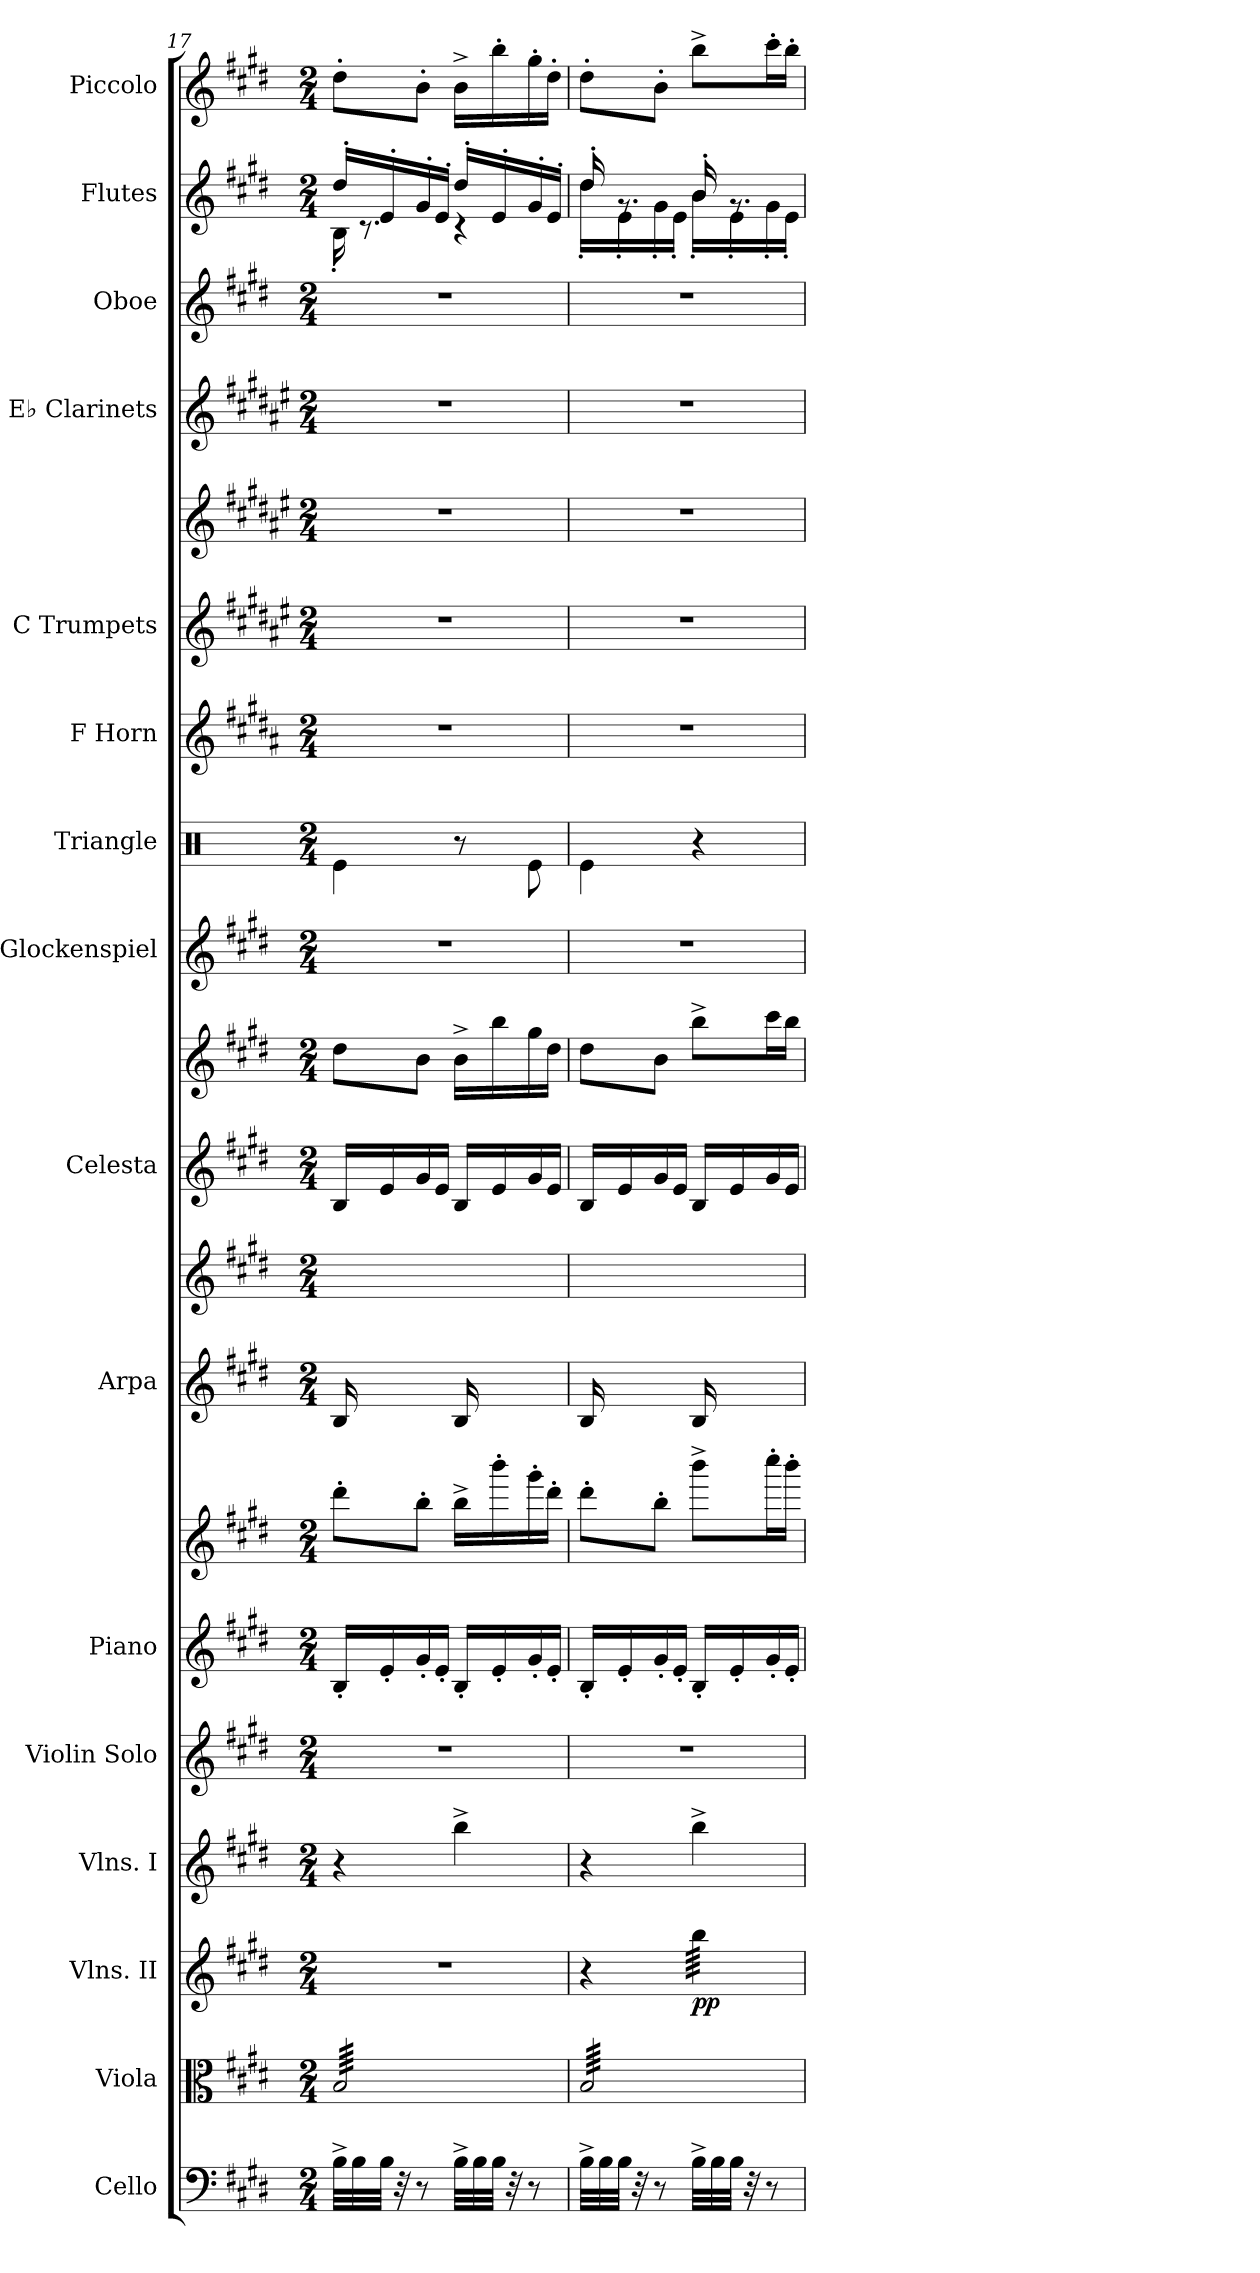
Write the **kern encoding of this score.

**kern	**kern	**kern	**dynam	**kern	**kern	**kern	**kern	**kern	**kern	**kern	**kern	**kern	**kern	**kern	**kern	**kern	**kern	**kern	**kern	**kern
*part16	*part15	*part14	*part14	*part13	*part12	*part11	*part11	*part10	*part10	*part9	*part9	*part8	*part7	*part6	*part5	*part5	*part4	*part3	*part2	*part1
*staff20	*staff19	*staff18	*staff18	*staff17	*staff16	*staff15	*staff14	*staff13	*staff12	*staff11	*staff10	*staff9	*staff8	*staff7	*staff6	*staff5	*staff4	*staff3	*staff2	*staff1
*I"Cello	*I"Viola	*I"Vlns. II	*	*I"Vlns. I	*I"Violin Solo	*I"Piano	*	*I"Arpa	*	*I"Celesta	*	*I"Glockenspiel	*I"Triangle	*I"F Horn	*I"C Trumpets	*	*I"E♭ Clarinets	*I"Oboe	*I"Flutes	*I"Piccolo
*	*	*I'Vlns. II	*	*I'Vlns. I	*I'Vln. solo	*I'Pno.	*	*I'Arpa	*	*I'Cel.	*	*I'Glock.	*I'Trgl.	*I'F Hn.	*I'C Tpt.	*	*I'E♭ Cl.	*I'Ob.	*I'Fl.	*I'Picc.
!!LO:PB:g=z
*clefF4	*clefC3	*clefG2	*	*clefG2	*clefG2	*clefG2	*clefG2	*clefG2	*clefG2	*clefG2	*clefG2	*clefG2	*clefX	*clefG2	*clefG2	*clefG2	*clefG2	*clefG2	*clefG2	*clefG2
*	*	*	*	*	*	*	*	*	*	*ITrd-7c-12	*ITrd-7c-12	*ITrd-14c-24	*	*ITrd4c7	*ITrd1c2	*ITrd1c2	*ITrd1c2	*	*	*ITrd-7c-12
*k[f#c#g#d#]	*k[f#c#g#d#]	*k[f#c#g#d#]	*	*k[f#c#g#d#]	*k[f#c#g#d#]	*k[f#c#g#d#]	*k[f#c#g#d#]	*k[f#c#g#d#]	*k[f#c#g#d#]	*k[f#c#g#d#]	*k[f#c#g#d#]	*k[f#c#g#d#]	*k[]	*k[f#c#g#d#]	*k[f#c#g#d#]	*k[f#c#g#d#]	*k[f#c#g#d#]	*k[f#c#g#d#]	*k[f#c#g#d#]	*k[f#c#g#d#]
*M2/4	*M2/4	*M2/4	*	*M2/4	*M2/4	*M2/4	*M2/4	*M2/4	*M2/4	*M2/4	*M2/4	*M2/4	*M2/4	*M2/4	*M2/4	*M2/4	*M2/4	*M2/4	*M2/4	*M2/4
=17	=17	=17	=17	=17	=17	=17	=17	=17	=17	=17	=17	=17	=17	=17	=17	=17	=17	=17	=17	=17
*	*	*	*	*	*	*	*	*^	*	*	*	*	*	*	*	*	*	*	*^	*
*	*tremolo	*	*	*	*	*	*	*	*	*	*	*	*	*	*	*	*	*	*	*	*	*
32B^\LLL	64B/LLLL	2r	.	4r	2r	16B'/LL	8ddd#'\L	16B/LL	2ryy	16ryy	16b/LL	8ddd#\L	2r	4Re\	2r	2r	2r	2r	2r	16dd#'/LL	16B'\	8ddd#'\L
.	64B/	.	.	.	.	.	.	.	.	.	.	.	.	.	.	.	.	.	.	.	.	.
32B\	64B/	.	.	.	.	.	.	.	.	.	.	.	.	.	.	.	.	.	.	.	.	.
.	64B/	.	.	.	.	.	.	.	.	.	.	.	.	.	.	.	.	.	.	.	.	.
32B\JJJ	64B/	.	.	.	.	16e'/	.	8.ryy	.	16e\	16ee/	.	.	.	.	.	.	.	.	16e'/	8.rc	.
.	64B/	.	.	.	.	.	.	.	.	.	.	.	.	.	.	.	.	.	.	.	.	.
32r	64B/	.	.	.	.	.	.	.	.	.	.	.	.	.	.	.	.	.	.	.	.	.
.	64B/	.	.	.	.	.	.	.	.	.	.	.	.	.	.	.	.	.	.	.	.	.
8r	64B/	.	.	.	.	16g#'/	8bb'\J	.	.	16a-X\	16gg#/	8bb\J	.	.	.	.	.	.	.	16g#'/	.	8bb'\J
.	64B/	.	.	.	.	.	.	.	.	.	.	.	.	.	.	.	.	.	.	.	.	.
.	64B/	.	.	.	.	.	.	.	.	.	.	.	.	.	.	.	.	.	.	.	.	.
.	64B/	.	.	.	.	.	.	.	.	.	.	.	.	.	.	.	.	.	.	.	.	.
.	64B/	.	.	.	.	16e'/JJ	.	.	.	16e\JJ	16ee/JJ	.	.	.	.	.	.	.	.	16e'/JJ	.	.
.	64B/	.	.	.	.	.	.	.	.	.	.	.	.	.	.	.	.	.	.	.	.	.
.	64B/	.	.	.	.	.	.	.	.	.	.	.	.	.	.	.	.	.	.	.	.	.
.	64B/	.	.	.	.	.	.	.	.	.	.	.	.	.	.	.	.	.	.	.	.	.
32B^\LLL	64B/	.	.	4bb^\	.	16B'/LL	16bb^\LL	16B/LL	.	16ryy	16b/LL	16bb^\LL	.	8r	.	.	.	.	.	16dd#'/LL	4rc	16bb^\LL
.	64B/	.	.	.	.	.	.	.	.	.	.	.	.	.	.	.	.	.	.	.	.	.
32B\	64B/	.	.	.	.	.	.	.	.	.	.	.	.	.	.	.	.	.	.	.	.	.
.	64B/	.	.	.	.	.	.	.	.	.	.	.	.	.	.	.	.	.	.	.	.	.
32B\JJJ	64B/	.	.	.	.	16e'/	16bbb'\	8.ryy	.	16e\	16ee/	16bbb\	.	.	.	.	.	.	.	16e'/	.	16bbb'\
.	64B/	.	.	.	.	.	.	.	.	.	.	.	.	.	.	.	.	.	.	.	.	.
32r	64B/	.	.	.	.	.	.	.	.	.	.	.	.	.	.	.	.	.	.	.	.	.
.	64B/	.	.	.	.	.	.	.	.	.	.	.	.	.	.	.	.	.	.	.	.	.
8r	64B/	.	.	.	.	16g#'/	16ggg#'\	.	.	16a-\	16gg#/	16ggg#\	.	8Re\	.	.	.	.	.	16g#'/	.	16ggg#'\
.	64B/	.	.	.	.	.	.	.	.	.	.	.	.	.	.	.	.	.	.	.	.	.
.	64B/	.	.	.	.	.	.	.	.	.	.	.	.	.	.	.	.	.	.	.	.	.
.	64B/	.	.	.	.	.	.	.	.	.	.	.	.	.	.	.	.	.	.	.	.	.
.	64B/	.	.	.	.	16e'/JJ	16ddd#'\JJ	.	.	16e\JJ	16ee/JJ	16ddd#\JJ	.	.	.	.	.	.	.	16e'/JJ	.	16ddd#'\JJ
.	64B/	.	.	.	.	.	.	.	.	.	.	.	.	.	.	.	.	.	.	.	.	.
.	64B/	.	.	.	.	.	.	.	.	.	.	.	.	.	.	.	.	.	.	.	.	.
.	64B/JJJJ	.	.	.	.	.	.	.	.	.	.	.	.	.	.	.	.	.	.	.	.	.
=18	=18	=18	=18	=18	=18	=18	=18	=18	=18	=18	=18	=18	=18	=18	=18	=18	=18	=18	=18	=18	=18	=18
32B^\LLL	64B/LLLL	4r	.	4r	2r	16B'/LL	8ddd#'\L	16B/LL	2ryy	16ryy	16b/LL	8ddd#\L	2r	4Re\	2r	2r	2r	2r	2r	16dd#'/	16dd#'\LL	8ddd#'\L
.	64B/	.	.	.	.	.	.	.	.	.	.	.	.	.	.	.	.	.	.	.	.	.
32B\	64B/	.	.	.	.	.	.	.	.	.	.	.	.	.	.	.	.	.	.	.	.	.
.	64B/	.	.	.	.	.	.	.	.	.	.	.	.	.	.	.	.	.	.	.	.	.
32B\JJJ	64B/	.	.	.	.	16e'/	.	8.ryy	.	16e\	16ee/	.	.	.	.	.	.	.	.	8.rg	16e'\	.
.	64B/	.	.	.	.	.	.	.	.	.	.	.	.	.	.	.	.	.	.	.	.	.
32r	64B/	.	.	.	.	.	.	.	.	.	.	.	.	.	.	.	.	.	.	.	.	.
.	64B/	.	.	.	.	.	.	.	.	.	.	.	.	.	.	.	.	.	.	.	.	.
8r	64B/	.	.	.	.	16g#'/	8bb'\J	.	.	16a-X\	16gg#/	8bb\J	.	.	.	.	.	.	.	.	16g#'\	8bb'\J
.	64B/	.	.	.	.	.	.	.	.	.	.	.	.	.	.	.	.	.	.	.	.	.
.	64B/	.	.	.	.	.	.	.	.	.	.	.	.	.	.	.	.	.	.	.	.	.
.	64B/	.	.	.	.	.	.	.	.	.	.	.	.	.	.	.	.	.	.	.	.	.
.	64B/	.	.	.	.	16e'/JJ	.	.	.	16e\JJ	16ee/JJ	.	.	.	.	.	.	.	.	.	16e'\JJ	.
.	64B/	.	.	.	.	.	.	.	.	.	.	.	.	.	.	.	.	.	.	.	.	.
.	64B/	.	.	.	.	.	.	.	.	.	.	.	.	.	.	.	.	.	.	.	.	.
.	64B/	.	.	.	.	.	.	.	.	.	.	.	.	.	.	.	.	.	.	.	.	.
!	!	!	!LO:DY:b	!	!	!	!	!	!	!	!	!	!	!	!	!	!	!	!	!	!	!
*	*	*tremolo	*	*	*	*	*	*	*	*	*	*	*	*	*	*	*	*	*	*	*	*
32B^\LLL	64B/	64bb\LLLL	pp	4bb^\	.	16B'/LL	8bbb^\L	16B/LL	.	16ryy	16b/LL	8bbb^\L	.	4r	.	.	.	.	.	16b'/	16b'\LL	8bbb^\L
.	64B/	64bb\	.	.	.	.	.	.	.	.	.	.	.	.	.	.	.	.	.	.	.	.
32B\	64B/	64bb\	.	.	.	.	.	.	.	.	.	.	.	.	.	.	.	.	.	.	.	.
.	64B/	64bb\	.	.	.	.	.	.	.	.	.	.	.	.	.	.	.	.	.	.	.	.
32B\JJJ	64B/	64bb\	.	.	.	16e'/	.	8.ryy	.	16e\	16ee/	.	.	.	.	.	.	.	.	8.rg	16e'\	.
.	64B/	64bb\	.	.	.	.	.	.	.	.	.	.	.	.	.	.	.	.	.	.	.	.
32r	64B/	64bb\	.	.	.	.	.	.	.	.	.	.	.	.	.	.	.	.	.	.	.	.
.	64B/	64bb\	.	.	.	.	.	.	.	.	.	.	.	.	.	.	.	.	.	.	.	.
8r	64B/	64bb\	.	.	.	16g#'/	16cccc#'\L	.	.	16a-\	16gg#/	16cccc#\L	.	.	.	.	.	.	.	.	16g#'\	16cccc#'\L
.	64B/	64bb\	.	.	.	.	.	.	.	.	.	.	.	.	.	.	.	.	.	.	.	.
.	64B/	64bb\	.	.	.	.	.	.	.	.	.	.	.	.	.	.	.	.	.	.	.	.
.	64B/	64bb\	.	.	.	.	.	.	.	.	.	.	.	.	.	.	.	.	.	.	.	.
.	64B/	64bb\	.	.	.	16e'/JJ	16bbb'\JJ	.	.	16e\JJ	16ee/JJ	16bbb\JJ	.	.	.	.	.	.	.	.	16e'\JJ	16bbb'\JJ
.	64B/	64bb\	.	.	.	.	.	.	.	.	.	.	.	.	.	.	.	.	.	.	.	.
.	64B/	64bb\	.	.	.	.	.	.	.	.	.	.	.	.	.	.	.	.	.	.	.	.
.	64B/JJJJ	64bb\JJJJ	.	.	.	.	.	.	.	.	.	.	.	.	.	.	.	.	.	.	.	.
*	*	*Xtremolo	*	*	*	*	*	*	*	*	*	*	*	*	*	*	*	*	*	*	*	*
*	*Xtremolo	*	*	*	*	*	*	*	*	*	*	*	*	*	*	*	*	*	*	*	*	*
*	*	*	*	*	*	*	*	*v	*v	*	*	*	*	*	*	*	*	*	*	*v	*v	*
=	=	=	=	=	=	=	=	=	=	=	=	=	=	=	=	=	=	=	=	=
*-	*-	*-	*-	*-	*-	*-	*-	*-	*-	*-	*-	*-	*-	*-	*-	*-	*-	*-	*-	*-
